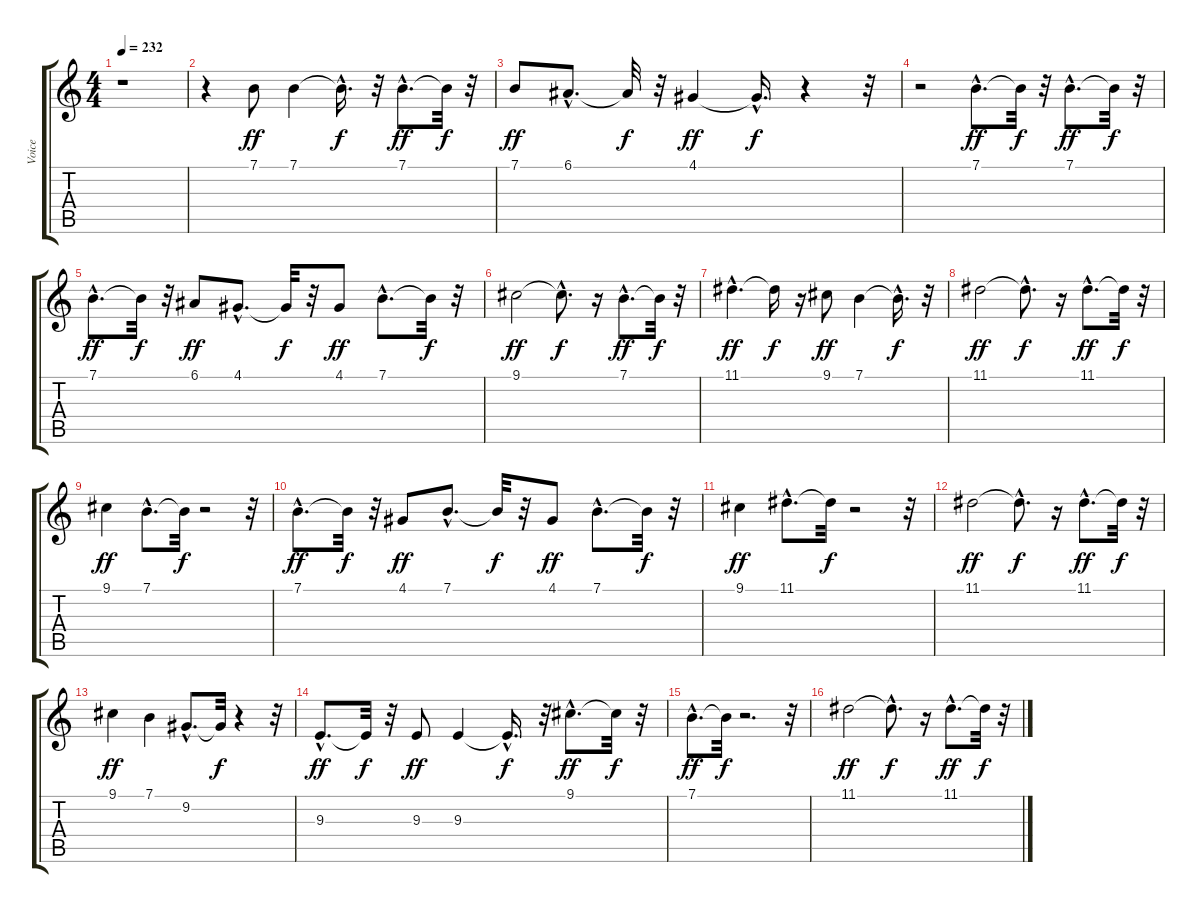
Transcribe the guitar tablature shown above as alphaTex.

\track ("Voice" "Voice") {instrument clarinet}
\staff {score tabs}
\tuning (E4 B3 G3 D3 A2 E2) {hide}
\ts (4 4)
\tempo 232
\clef g2
\ks c
r.1{dy f} |
r.4 7.1.8{dy ff} 7.1.4 7.1{hac t}.16{d dy f} r.32 7.1{hac}.8{d dy ff} 7.1{t}.32{dy f} r.32 |
7.1.8{dy ff} 6.1{hac}.8{d} 6.1{t}.32{dy f} r.32 4.1.4{dy ff} 4.1{hac t}.16{d dy f} r.4 r.32 |
r.2 7.1{hac}.8{d dy ff} 7.1{t}.32{dy f} r.32 7.1{hac}.8{d dy ff} 7.1{t}.32{dy f} r.32 |
7.1{hac}.8{d dy ff} 7.1{t}.32{dy f} r.32 6.1.8{dy ff} 4.1{hac}.8{d} 4.1{t}.32{dy f} r.32 4.1.8{dy ff} 7.1{hac}.8{d} 7.1{t}.32{dy f} r.32 |
9.1.2{dy ff} 9.1{hac t}.8{d dy f} r.16 7.1{hac}.8{d dy ff} 7.1{t}.32{dy f} r.32 |
11.1{hac}.4{d dy ff} 11.1{t}.16{dy f} r.16 9.1.8{dy ff} 7.1.4 7.1{hac t}.16{d dy f} r.32 |
11.1.2{dy ff} 11.1{hac t}.8{d dy f} r.16 11.1{hac}.8{d dy ff} 11.1{t}.32{dy f} r.32 |
9.1.4{dy ff} 7.1{hac}.8{d} 7.1{t}.32{dy f} r.2 r.32 |
7.1{hac}.8{d dy ff} 7.1{t}.32{dy f} r.32 4.1.8{dy ff} 7.1{hac}.8{d} 7.1{t}.32{dy f} r.32 4.1.8{dy ff} 7.1{hac}.8{d} 7.1{t}.32{dy f} r.32 |
9.1.4{dy ff} 11.1{hac}.8{d} 11.1{t}.32{dy f} r.2 r.32 |
11.1.2{dy ff} 11.1{hac t}.8{d dy f} r.16 11.1{hac}.8{d dy ff} 11.1{t}.32{dy f} r.32 |
9.1.4{dy ff} 7.1.4 9.2{hac}.8{d} 9.2{t}.32{dy f} r.4 r.32 |
9.3{hac}.8{d dy ff} 9.3{t}.32{dy f} r.32 9.3.8{dy ff} 9.3.4 9.3{hac t}.16{d dy f} r.32 9.1{hac}.8{d dy ff} 9.1{t}.32{dy f} r.32 |
7.1{hac}.8{d dy ff} 7.1{t}.32{dy f} r.2{d} r.32 |
11.1.2{dy ff} 11.1{hac t}.8{d dy f} r.16 11.1{hac}.8{d dy ff} 11.1{t}.32{dy f} r.32
